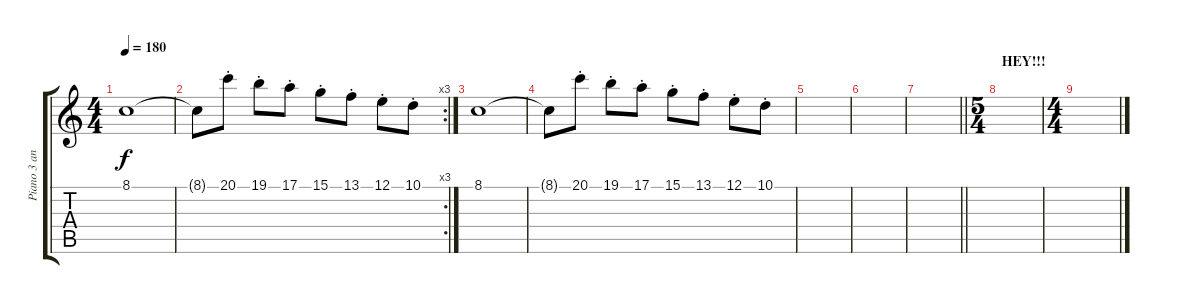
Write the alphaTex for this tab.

\track ("Piano 3 and further synths" "Piano 3 an") {instrument acousticgrandpiano}
\staff {score tabs}
\tuning (E4 C4 G3 C3 G2 C2) {hide}
\ts (4 4)
\tempo 180
\clef g2
\ks c
8.1.1{dy f} |
\rc 3
8.1{t}.8 20.1{st}.8 19.1{st}.8 17.1{st}.8 15.1{st}.8 13.1{st}.8 12.1{st}.8 10.1{st}.8 |
8.1.1 |
8.1{t}.8 20.1{st}.8 19.1{st}.8 17.1{st}.8 15.1{st}.8 13.1{st}.8 12.1{st}.8 10.1{st}.8 |
|
|
\barLineRight lightlight
|
\ts (5 4)
\section ("" "HEY!!!")
|
\ts (4 4)
